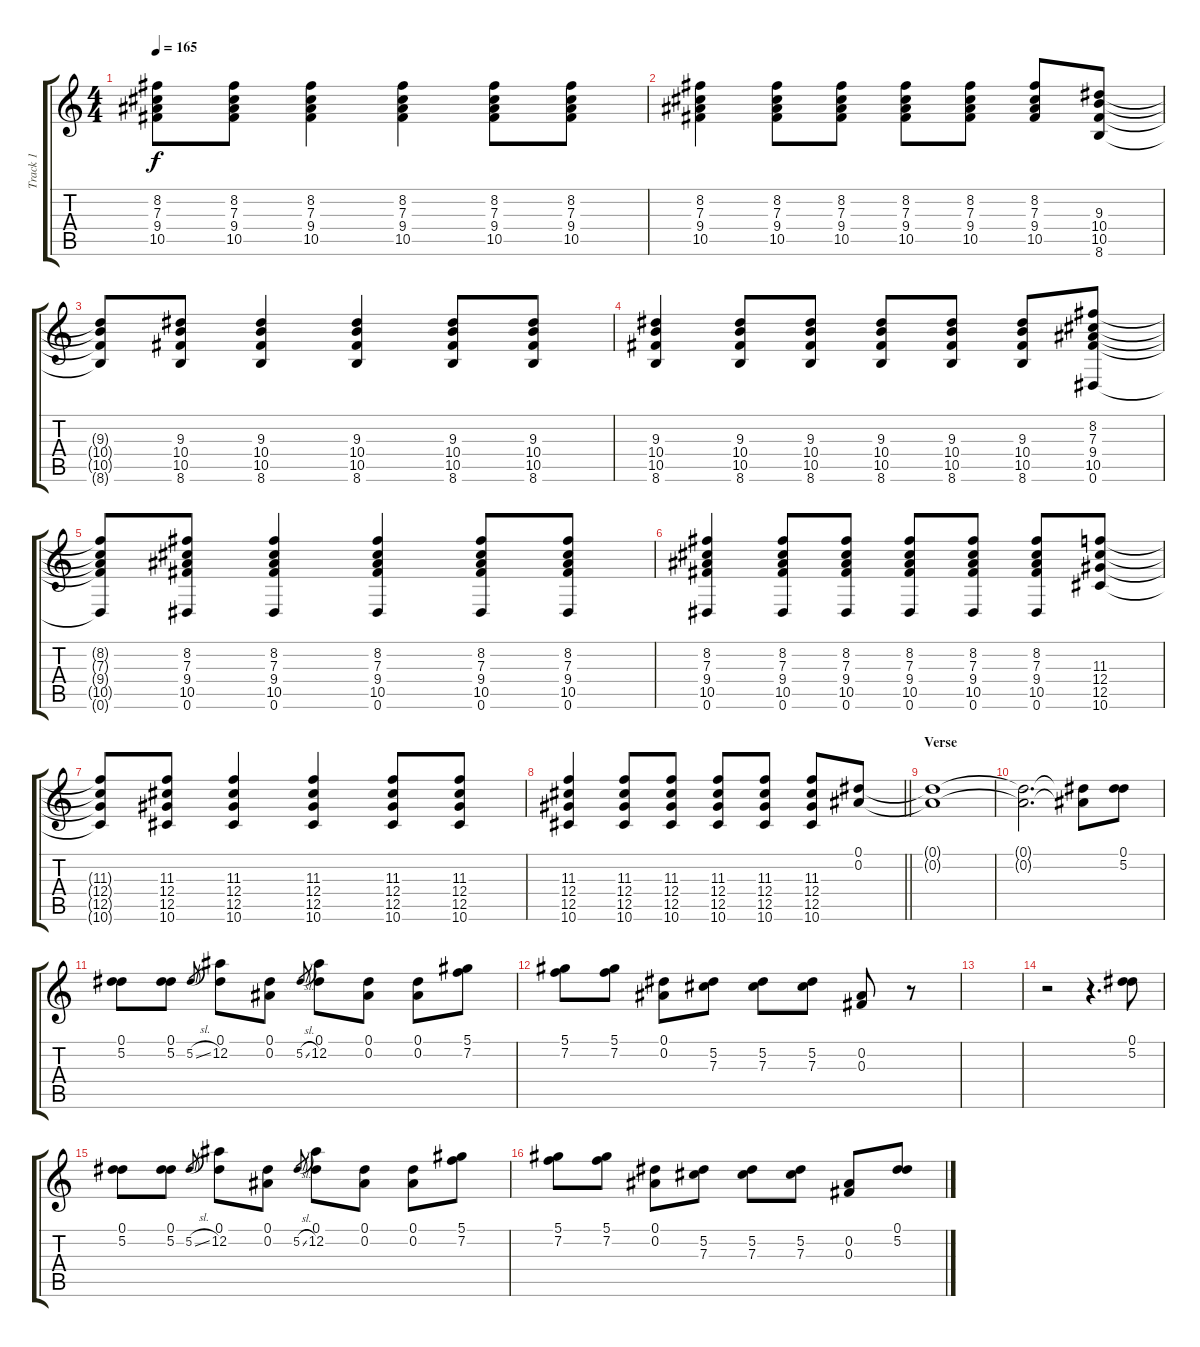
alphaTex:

\track ("Track 1" "Track 1") {instrument overdrivenguitar}
\staff {score tabs}
\tuning (Eb4 Bb3 Gb3 Db3 Ab2 Eb2) {hide}
\ts (4 4)
\tempo 165
\clef g2
\ks c
(8.2{t} 7.3{t} 9.4{t} 10.5{t}).8{dy f} (8.2 7.3 9.4 10.5).8 (8.2 7.3 9.4 10.5).4 (8.2 7.3 9.4 10.5).4 (8.2 7.3 9.4 10.5).8 (8.2 7.3 9.4 10.5).8 |
(8.2 7.3 9.4 10.5).4 (8.2 7.3 9.4 10.5).8 (8.2 7.3 9.4 10.5).8 (8.2 7.3 9.4 10.5).8 (8.2 7.3 9.4 10.5).8 (8.2 7.3 9.4 10.5).8 (9.3 10.4 10.5 8.6).8 |
(9.3{t} 10.4{t} 10.5{t} 8.6{t}).8 (9.3 10.4 10.5 8.6).8 (9.3 10.4 10.5 8.6).4 (9.3 10.4 10.5 8.6).4 (9.3 10.4 10.5 8.6).8 (9.3 10.4 10.5 8.6).8 |
(9.3 10.4 10.5 8.6).4 (9.3 10.4 10.5 8.6).8 (9.3 10.4 10.5 8.6).8 (9.3 10.4 10.5 8.6).8 (9.3 10.4 10.5 8.6).8 (9.3 10.4 10.5 8.6).8 (8.2 7.3 9.4 10.5 0.6).8 |
(8.2{t} 7.3{t} 9.4{t} 10.5{t} 0.6{t}).8 (8.2 7.3 9.4 10.5 0.6).8 (8.2 7.3 9.4 10.5 0.6).4 (8.2 7.3 9.4 10.5 0.6).4 (8.2 7.3 9.4 10.5 0.6).8 (8.2 7.3 9.4 10.5 0.6).8 |
(8.2 7.3 9.4 10.5 0.6).4 (8.2 7.3 9.4 10.5 0.6).8 (8.2 7.3 9.4 10.5 0.6).8 (8.2 7.3 9.4 10.5 0.6).8 (8.2 7.3 9.4 10.5 0.6).8 (8.2 7.3 9.4 10.5 0.6).8 (11.3 12.4 12.5 10.6).8 |
(11.3{t} 12.4{t} 12.5{t} 10.6{t}).8 (11.3 12.4 12.5 10.6).8 (11.3 12.4 12.5 10.6).4 (11.3 12.4 12.5 10.6).4 (11.3 12.4 12.5 10.6).8 (11.3 12.4 12.5 10.6).8 |
\barLineRight lightlight
(11.3 12.4 12.5 10.6).4 (11.3 12.4 12.5 10.6).8 (11.3 12.4 12.5 10.6).8 (11.3 12.4 12.5 10.6).8 (11.3 12.4 12.5 10.6).8 (11.3 12.4 12.5 10.6).8 (0.1 0.2).8 |
\section ("" "Verse")
(0.1{t} 0.2{t}).1 |
(0.1{t} 0.2{t}).2{d} (0.1{t} 0.2{t}).8 (0.1 5.2).8 |
(0.1 5.2).8 (0.1 5.2).8 5.2{sl}.8{gr} (0.1 12.2).8 (0.1 0.2).8 5.2{sl}.8{gr} (0.1 12.2).8 (0.1 0.2).8 (0.1 0.2).8 (5.1 7.2).8 |
(5.1 7.2).8 (5.1 7.2).8 (0.1 0.2).8 (5.2 7.3).8 (5.2 7.3).8 (5.2 7.3).8 (0.2 0.3).8 r.8 |
|
r.2 r.4{d} (0.1 5.2).8 |
(0.1 5.2).8 (0.1 5.2).8 5.2{sl}.8{gr} (0.1 12.2).8 (0.1 0.2).8 5.2{sl}.8{gr} (0.1 12.2).8 (0.1 0.2).8 (0.1 0.2).8 (5.1 7.2).8 |
(5.1 7.2).8 (5.1 7.2).8 (0.1 0.2).8 (5.2 7.3).8 (5.2 7.3).8 (5.2 7.3).8 (0.2 0.3).8 (0.1 5.2).8
